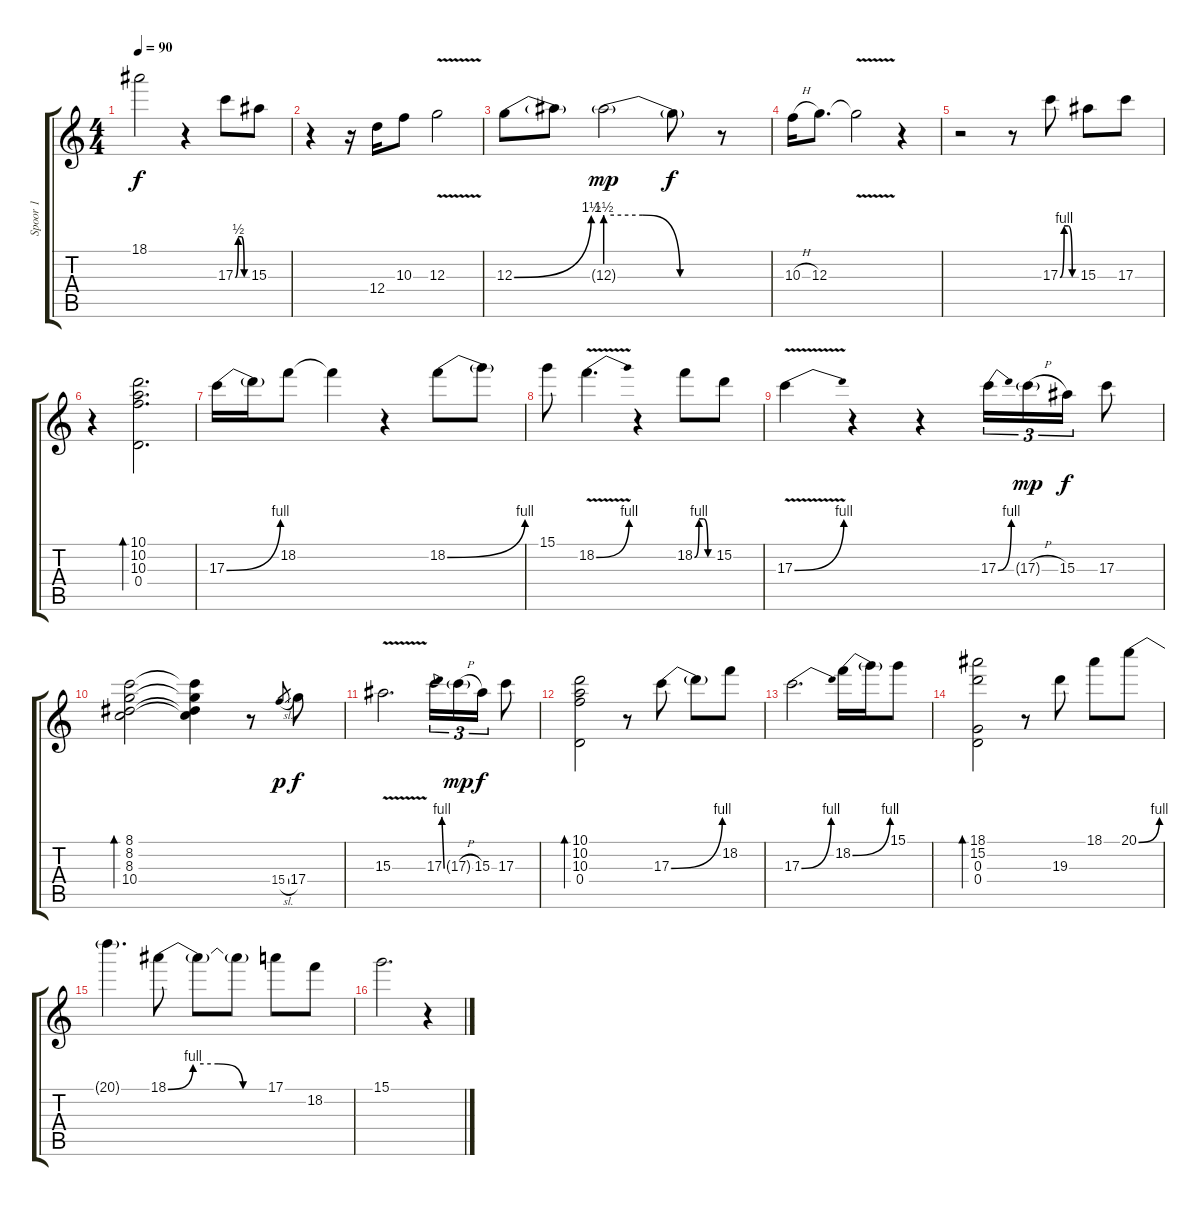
\track ("Spoor 1" "Spoor 1") {instrument overdrivenguitar}
\staff {score tabs}
\tuning (E4 B3 G3 D3 A2 E2) {hide}
\ts (4 4)
\tempo 90
\clef g2
\ks c
18.1.2{dy f} r.4 17.3{be (custom 0 0 15 2 30 2 45 0 60 0)}.8 15.3.8 |
r.4 r.16 12.4.16 10.3.8 12.3{v}.2 |
12.3{be (bend 0 0 60 6)}.8 12.3{t}.8 12.3{be (custom 0 6 20 6 40 0 60 0) g}.2{dy mp} 12.3{t}.8{dy f} r.8 |
10.3{h}.16 12.3.8{d} 12.3{v t}.2 r.4 |
r.2 r.8 17.3{be (custom 0 0 15 4 30 4 45 0 60 0)}.8 15.3.8 17.3.8 |
r.4 (10.1 10.2 10.3 0.4).2{d bd 480} |
17.3{be (bend 0 0 60 4)}.16 17.3{t}.16 18.2.8 18.2{t}.4 r.4 18.2{be (bend 0 0 60 4)}.8 18.2{t}.8 |
15.1.8 18.2{be (bend 0 0 60 4) v}.4{d} r.4 18.2{be (custom 0 0 15 4 30 4 45 0 60 0)}.8 15.2.8 |
17.3{be (bend 0 0 60 4) v}.4 r.4 r.4 17.3{be (bend 0 0 60 4)}.16{tu (3 2)} 17.3{h g}.16{tu (3 2) dy mp} 15.3.16{tu (3 2) dy f} 17.3.8 |
(8.1 8.2 8.3 10.4).2{bd 480} (8.1{t} 8.2{t} 8.3{t} 10.4{t}).4 r.8 15.4{sl}.8{gr dy p} 17.4.8{dy f} |
15.3{v}.2{d} 17.3{be (bend 0 0 60 4)}.16{tu (3 2)} 17.3{h g}.16{tu (3 2) dy mp} 15.3.16{tu (3 2) dy f} 17.3.8 |
(10.1 10.2 10.3 0.4).2{bd 480} r.8 17.3{be (bend 0 0 60 4)}.8 17.3{t}.8 18.2.8 |
17.3{be (bend 0 0 60 4)}.2{d} 18.2{be (bend 0 0 60 4)}.16 18.2{t}.16 15.1.8 |
(18.1 15.2 0.3 0.4).2{bd 480} r.8 19.3.8 18.1.8 20.1{be (bend 0 0 60 4)}.8 |
20.1{t}.4{d} 18.1{be (custom 0 0 15 4 30 4 45 0 60 0)}.8 18.1{t}.8 18.1{t}.8 17.1.8 18.2.8 |
15.1.2{d} r.4
